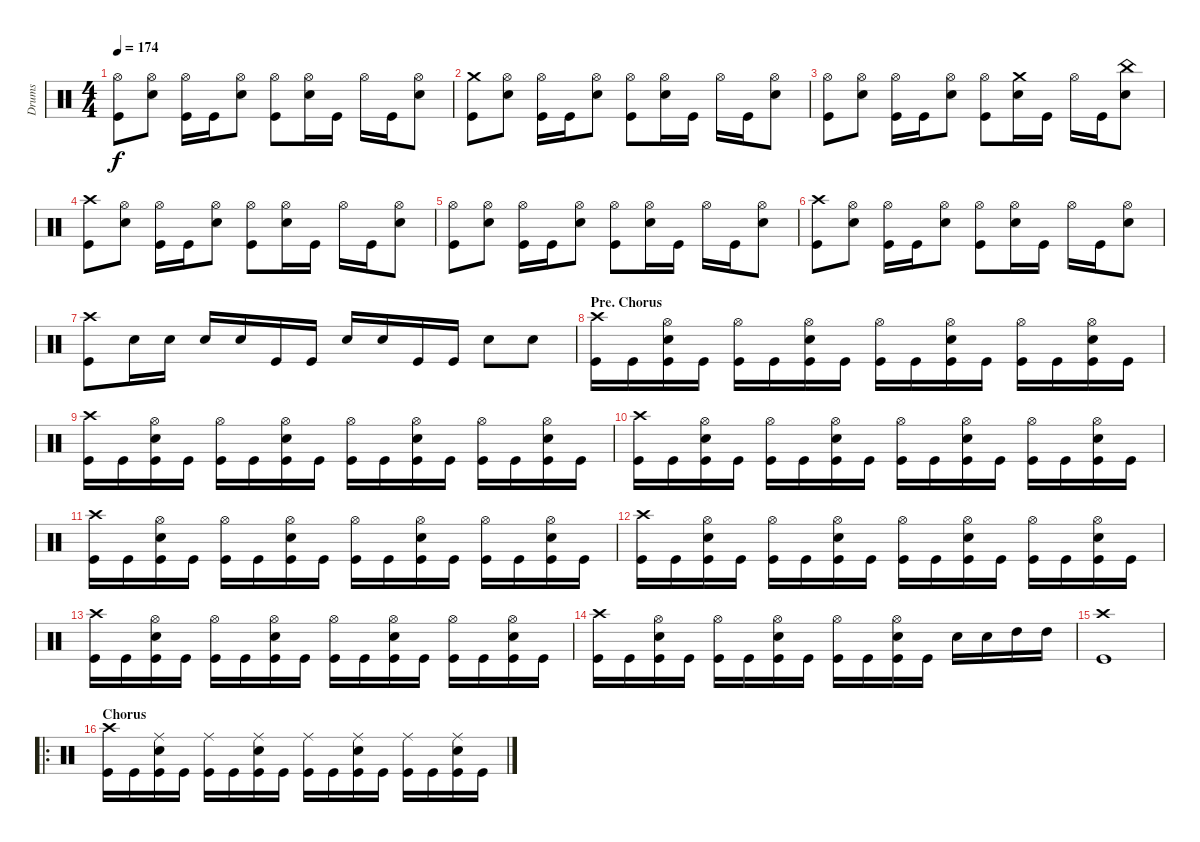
\track ("Drums" "Drums") {instrument percussion}
\staff {score}
\articulation defaults
\ts (4 4)
\tempo 174
\clef neutral
\ks c
("Hi-Hat (open)" "Kick (hit)").8{dy f} ("Hi-Hat (open)" "Electric Snare (hit)").8 ("Hi-Hat (open)" "Kick (hit)").16 "Kick (hit)".16 ("Hi-Hat (open)" "Electric Snare (hit)").8 ("Hi-Hat (open)" "Kick (hit)").8 ("Hi-Hat (open)" "Electric Snare (hit)").16 "Kick (hit)".16 "Hi-Hat (open)".16 "Kick (hit)".16 ("Hi-Hat (open)" "Electric Snare (hit)").8 |
("Crash medium (hit)" "Kick (hit)").8 ("Hi-Hat (open)" "Electric Snare (hit)").8 ("Hi-Hat (open)" "Kick (hit)").16 "Kick (hit)".16 ("Hi-Hat (open)" "Electric Snare (hit)").8 ("Hi-Hat (open)" "Kick (hit)").8 ("Hi-Hat (open)" "Electric Snare (hit)").16 "Kick (hit)".16 "Hi-Hat (open)".16 "Kick (hit)".16 ("Hi-Hat (open)" "Electric Snare (hit)").8 |
("Hi-Hat (open)" "Kick (hit)").8 ("Hi-Hat (open)" "Electric Snare (hit)").8 ("Hi-Hat (open)" "Kick (hit)").16 "Kick (hit)".16 ("Hi-Hat (open)" "Electric Snare (hit)").8 ("Hi-Hat (open)" "Kick (hit)").8 ("Crash medium (hit)" "Electric Snare (hit)").16 "Kick (hit)".16 "Hi-Hat (open)".16 "Kick (hit)".16 ("China (hit)" "Electric Snare (hit)").8 |
("Crash high (hit)" "Kick (hit)").8 ("Hi-Hat (open)" "Electric Snare (hit)").8 ("Hi-Hat (open)" "Kick (hit)").16 "Kick (hit)".16 ("Hi-Hat (open)" "Electric Snare (hit)").8 ("Hi-Hat (open)" "Kick (hit)").8 ("Hi-Hat (open)" "Electric Snare (hit)").16 "Kick (hit)".16 "Hi-Hat (open)".16 "Kick (hit)".16 ("Hi-Hat (open)" "Electric Snare (hit)").8 |
("Hi-Hat (open)" "Kick (hit)").8 ("Hi-Hat (open)" "Electric Snare (hit)").8 ("Hi-Hat (open)" "Kick (hit)").16 "Kick (hit)".16 ("Hi-Hat (open)" "Electric Snare (hit)").8 ("Hi-Hat (open)" "Kick (hit)").8 ("Hi-Hat (open)" "Electric Snare (hit)").16 "Kick (hit)".16 "Hi-Hat (open)".16 "Kick (hit)".16 ("Hi-Hat (open)" "Electric Snare (hit)").8 |
("Crash high (hit)" "Kick (hit)").8 ("Hi-Hat (open)" "Electric Snare (hit)").8 ("Hi-Hat (open)" "Kick (hit)").16 "Kick (hit)".16 ("Hi-Hat (open)" "Electric Snare (hit)").8 ("Hi-Hat (open)" "Kick (hit)").8 ("Hi-Hat (open)" "Electric Snare (hit)").16 "Kick (hit)".16 "Hi-Hat (open)".16 "Kick (hit)".16 ("Hi-Hat (open)" "Electric Snare (hit)").8 |
("Crash high (hit)" "Kick (hit)").8 "Electric Snare (hit)".16 "Electric Snare (hit)".16 "Electric Snare (hit)".16 "Electric Snare (hit)".16 "Kick (hit)".16 "Kick (hit)".16 "Electric Snare (hit)".16 "Electric Snare (hit)".16 "Kick (hit)".16 "Kick (hit)".16 "Electric Snare (hit)".8 "Electric Snare (hit)".8 |
\section ("" "Pre. Chorus")
("Crash high (hit)" "Kick (hit)").16 "Kick (hit)".16 ("Hi-Hat (open)" "Electric Snare (hit)" "Kick (hit)").16 "Kick (hit)".16 ("Hi-Hat (open)" "Kick (hit)").16 "Kick (hit)".16 ("Hi-Hat (open)" "Electric Snare (hit)" "Kick (hit)").16 "Kick (hit)".16 ("Hi-Hat (open)" "Kick (hit)").16 "Kick (hit)".16 ("Hi-Hat (open)" "Electric Snare (hit)" "Kick (hit)").16 "Kick (hit)".16 ("Hi-Hat (open)" "Kick (hit)").16 "Kick (hit)".16 ("Hi-Hat (open)" "Electric Snare (hit)" "Kick (hit)").16 "Kick (hit)".16 |
("Crash high (hit)" "Kick (hit)").16 "Kick (hit)".16 ("Hi-Hat (open)" "Electric Snare (hit)" "Kick (hit)").16 "Kick (hit)".16 ("Hi-Hat (open)" "Kick (hit)").16 "Kick (hit)".16 ("Hi-Hat (open)" "Electric Snare (hit)" "Kick (hit)").16 "Kick (hit)".16 ("Hi-Hat (open)" "Kick (hit)").16 "Kick (hit)".16 ("Hi-Hat (open)" "Electric Snare (hit)" "Kick (hit)").16 "Kick (hit)".16 ("Hi-Hat (open)" "Kick (hit)").16 "Kick (hit)".16 ("Hi-Hat (open)" "Electric Snare (hit)" "Kick (hit)").16 "Kick (hit)".16 |
("Crash high (hit)" "Kick (hit)").16 "Kick (hit)".16 ("Hi-Hat (open)" "Electric Snare (hit)" "Kick (hit)").16 "Kick (hit)".16 ("Hi-Hat (open)" "Kick (hit)").16 "Kick (hit)".16 ("Hi-Hat (open)" "Electric Snare (hit)" "Kick (hit)").16 "Kick (hit)".16 ("Hi-Hat (open)" "Kick (hit)").16 "Kick (hit)".16 ("Hi-Hat (open)" "Electric Snare (hit)" "Kick (hit)").16 "Kick (hit)".16 ("Hi-Hat (open)" "Kick (hit)").16 "Kick (hit)".16 ("Hi-Hat (open)" "Electric Snare (hit)" "Kick (hit)").16 "Kick (hit)".16 |
("Crash high (hit)" "Kick (hit)").16 "Kick (hit)".16 ("Hi-Hat (open)" "Electric Snare (hit)" "Kick (hit)").16 "Kick (hit)".16 ("Hi-Hat (open)" "Kick (hit)").16 "Kick (hit)".16 ("Hi-Hat (open)" "Electric Snare (hit)" "Kick (hit)").16 "Kick (hit)".16 ("Hi-Hat (open)" "Kick (hit)").16 "Kick (hit)".16 ("Hi-Hat (open)" "Electric Snare (hit)" "Kick (hit)").16 "Kick (hit)".16 ("Hi-Hat (open)" "Kick (hit)").16 "Kick (hit)".16 ("Hi-Hat (open)" "Electric Snare (hit)" "Kick (hit)").16 "Kick (hit)".16 |
("Crash high (hit)" "Kick (hit)").16 "Kick (hit)".16 ("Hi-Hat (open)" "Electric Snare (hit)" "Kick (hit)").16 "Kick (hit)".16 ("Hi-Hat (open)" "Kick (hit)").16 "Kick (hit)".16 ("Hi-Hat (open)" "Electric Snare (hit)" "Kick (hit)").16 "Kick (hit)".16 ("Hi-Hat (open)" "Kick (hit)").16 "Kick (hit)".16 ("Hi-Hat (open)" "Electric Snare (hit)" "Kick (hit)").16 "Kick (hit)".16 ("Hi-Hat (open)" "Kick (hit)").16 "Kick (hit)".16 ("Hi-Hat (open)" "Electric Snare (hit)" "Kick (hit)").16 "Kick (hit)".16 |
("Crash high (hit)" "Kick (hit)").16 "Kick (hit)".16 ("Hi-Hat (open)" "Electric Snare (hit)" "Kick (hit)").16 "Kick (hit)".16 ("Hi-Hat (open)" "Kick (hit)").16 "Kick (hit)".16 ("Hi-Hat (open)" "Electric Snare (hit)" "Kick (hit)").16 "Kick (hit)".16 ("Hi-Hat (open)" "Kick (hit)").16 "Kick (hit)".16 ("Hi-Hat (open)" "Electric Snare (hit)" "Kick (hit)").16 "Kick (hit)".16 ("Hi-Hat (open)" "Kick (hit)").16 "Kick (hit)".16 ("Hi-Hat (open)" "Electric Snare (hit)" "Kick (hit)").16 "Kick (hit)".16 |
("Crash high (hit)" "Kick (hit)").16 "Kick (hit)".16 ("Hi-Hat (open)" "Electric Snare (hit)" "Kick (hit)").16 "Kick (hit)".16 ("Hi-Hat (open)" "Kick (hit)").16 "Kick (hit)".16 ("Hi-Hat (open)" "Electric Snare (hit)" "Kick (hit)").16 "Kick (hit)".16 ("Hi-Hat (open)" "Kick (hit)").16 "Kick (hit)".16 ("Hi-Hat (open)" "Electric Snare (hit)" "Kick (hit)").16 "Kick (hit)".16 "Electric Snare (hit)".16 "Electric Snare (hit)".16 "High Tom (hit)".16 "High Tom (hit)".16 |
("Crash high (hit)" "Kick (hit)").1 |
\ro
\section ("" "Chorus")
("Crash high (hit)" "Kick (hit)").16 "Kick (hit)".16 ("Ride (middle)" "Electric Snare (hit)" "Kick (hit)").16 "Kick (hit)".16 ("Ride (middle)" "Kick (hit)").16 "Kick (hit)".16 ("Ride (middle)" "Electric Snare (hit)" "Kick (hit)").16 "Kick (hit)".16 ("Ride (middle)" "Kick (hit)").16 "Kick (hit)".16 ("Ride (middle)" "Electric Snare (hit)" "Kick (hit)").16 "Kick (hit)".16 ("Ride (middle)" "Kick (hit)").16 "Kick (hit)".16 ("Ride (middle)" "Electric Snare (hit)" "Kick (hit)").16 "Kick (hit)".16
